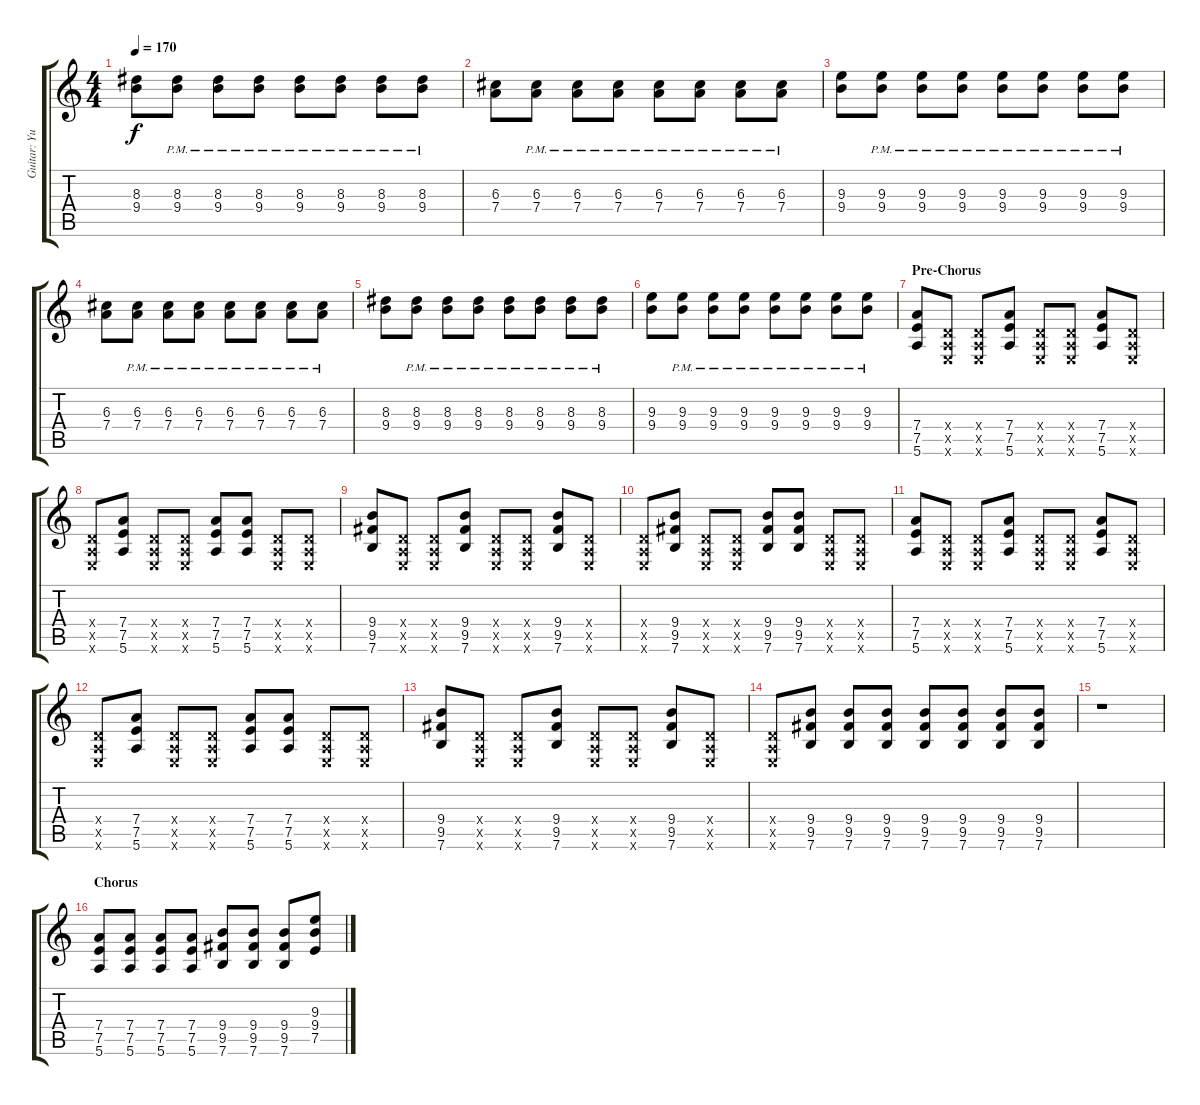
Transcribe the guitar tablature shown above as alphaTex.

\track ("Guitar: Yui Hirasawa" "Guitar: Yu") {instrument overdrivenguitar}
\staff {score tabs}
\tuning (E4 B3 G3 D3 A2 E2) {hide}
\ts (4 4)
\tempo 170
\clef g2
\ks c
(8.3 9.4).8{dy f} (8.3{pm} 9.4{pm}).8 (8.3{pm} 9.4{pm}).8 (8.3{pm} 9.4{pm}).8 (8.3{pm} 9.4{pm}).8 (8.3{pm} 9.4{pm}).8 (8.3{pm} 9.4{pm}).8 (8.3{pm} 9.4{pm}).8 |
(6.3 7.4).8 (6.3{pm} 7.4{pm}).8 (6.3{pm} 7.4{pm}).8 (6.3{pm} 7.4{pm}).8 (6.3{pm} 7.4{pm}).8 (6.3{pm} 7.4{pm}).8 (6.3{pm} 7.4{pm}).8 (6.3{pm} 7.4{pm}).8 |
(9.3 9.4).8 (9.3{pm} 9.4{pm}).8 (9.3{pm} 9.4{pm}).8 (9.3{pm} 9.4{pm}).8 (9.3{pm} 9.4{pm}).8 (9.3{pm} 9.4{pm}).8 (9.3{pm} 9.4{pm}).8 (9.3{pm} 9.4{pm}).8 |
(6.3 7.4).8 (6.3{pm} 7.4{pm}).8 (6.3{pm} 7.4{pm}).8 (6.3{pm} 7.4{pm}).8 (6.3{pm} 7.4{pm}).8 (6.3{pm} 7.4{pm}).8 (6.3{pm} 7.4{pm}).8 (6.3{pm} 7.4{pm}).8 |
(8.3 9.4).8 (8.3{pm} 9.4{pm}).8 (8.3{pm} 9.4{pm}).8 (8.3{pm} 9.4{pm}).8 (8.3{pm} 9.4{pm}).8 (8.3{pm} 9.4{pm}).8 (8.3{pm} 9.4{pm}).8 (8.3{pm} 9.4{pm}).8 |
(9.3 9.4).8 (9.3{pm} 9.4{pm}).8 (9.3{pm} 9.4{pm}).8 (9.3{pm} 9.4{pm}).8 (9.3{pm} 9.4{pm}).8 (9.3{pm} 9.4{pm}).8 (9.3{pm} 9.4{pm}).8 (9.3{pm} 9.4{pm}).8 |
\section ("" "Pre-Chorus")
(7.4 7.5 5.6).8 (0.4{x} 0.5{x} 0.6{x}).8 (0.4{x} 0.5{x} 0.6{x}).8 (7.4 7.5 5.6).8 (0.4{x} 0.5{x} 0.6{x}).8 (0.4{x} 0.5{x} 0.6{x}).8 (7.4 7.5 5.6).8 (0.4{x} 0.5{x} 0.6{x}).8 |
(0.4{x} 0.5{x} 0.6{x}).8 (7.4 7.5 5.6).8 (0.4{x} 0.5{x} 0.6{x}).8 (0.4{x} 0.5{x} 0.6{x}).8 (7.4 7.5 5.6).8 (7.4 7.5 5.6).8 (0.4{x} 0.5{x} 0.6{x}).8 (0.4{x} 0.5{x} 0.6{x}).8 |
(9.4 9.5 7.6).8 (0.4{x} 0.5{x} 0.6{x}).8 (0.4{x} 0.5{x} 0.6{x}).8 (9.4 9.5 7.6).8 (0.4{x} 0.5{x} 0.6{x}).8 (0.4{x} 0.5{x} 0.6{x}).8 (9.4 9.5 7.6).8 (0.4{x} 0.5{x} 0.6{x}).8 |
(0.4{x} 0.5{x} 0.6{x}).8 (9.4 9.5 7.6).8 (0.4{x} 0.5{x} 0.6{x}).8 (0.4{x} 0.5{x} 0.6{x}).8 (9.4 9.5 7.6).8 (9.4 9.5 7.6).8 (0.4{x} 0.5{x} 0.6{x}).8 (0.4{x} 0.5{x} 0.6{x}).8 |
(7.4 7.5 5.6).8 (0.4{x} 0.5{x} 0.6{x}).8 (0.4{x} 0.5{x} 0.6{x}).8 (7.4 7.5 5.6).8 (0.4{x} 0.5{x} 0.6{x}).8 (0.4{x} 0.5{x} 0.6{x}).8 (7.4 7.5 5.6).8 (0.4{x} 0.5{x} 0.6{x}).8 |
(0.4{x} 0.5{x} 0.6{x}).8 (7.4 7.5 5.6).8 (0.4{x} 0.5{x} 0.6{x}).8 (0.4{x} 0.5{x} 0.6{x}).8 (7.4 7.5 5.6).8 (7.4 7.5 5.6).8 (0.4{x} 0.5{x} 0.6{x}).8 (0.4{x} 0.5{x} 0.6{x}).8 |
(9.4 9.5 7.6).8 (0.4{x} 0.5{x} 0.6{x}).8 (0.4{x} 0.5{x} 0.6{x}).8 (9.4 9.5 7.6).8 (0.4{x} 0.5{x} 0.6{x}).8 (0.4{x} 0.5{x} 0.6{x}).8 (9.4 9.5 7.6).8 (0.4{x} 0.5{x} 0.6{x}).8 |
(0.4{x} 0.5{x} 0.6{x}).8 (9.4 9.5 7.6).8 (9.4 9.5 7.6).8 (9.4 9.5 7.6).8 (9.4 9.5 7.6).8 (9.4 9.5 7.6).8 (9.4 9.5 7.6).8 (9.4 9.5 7.6).8 |
r.1 |
\section ("" "Chorus")
(7.4 7.5 5.6).8 (7.4 7.5 5.6).8 (7.4 7.5 5.6).8 (7.4 7.5 5.6).8 (9.4 9.5 7.6).8 (9.4 9.5 7.6).8 (9.4 9.5 7.6).8 (9.3 9.4 7.5).8
